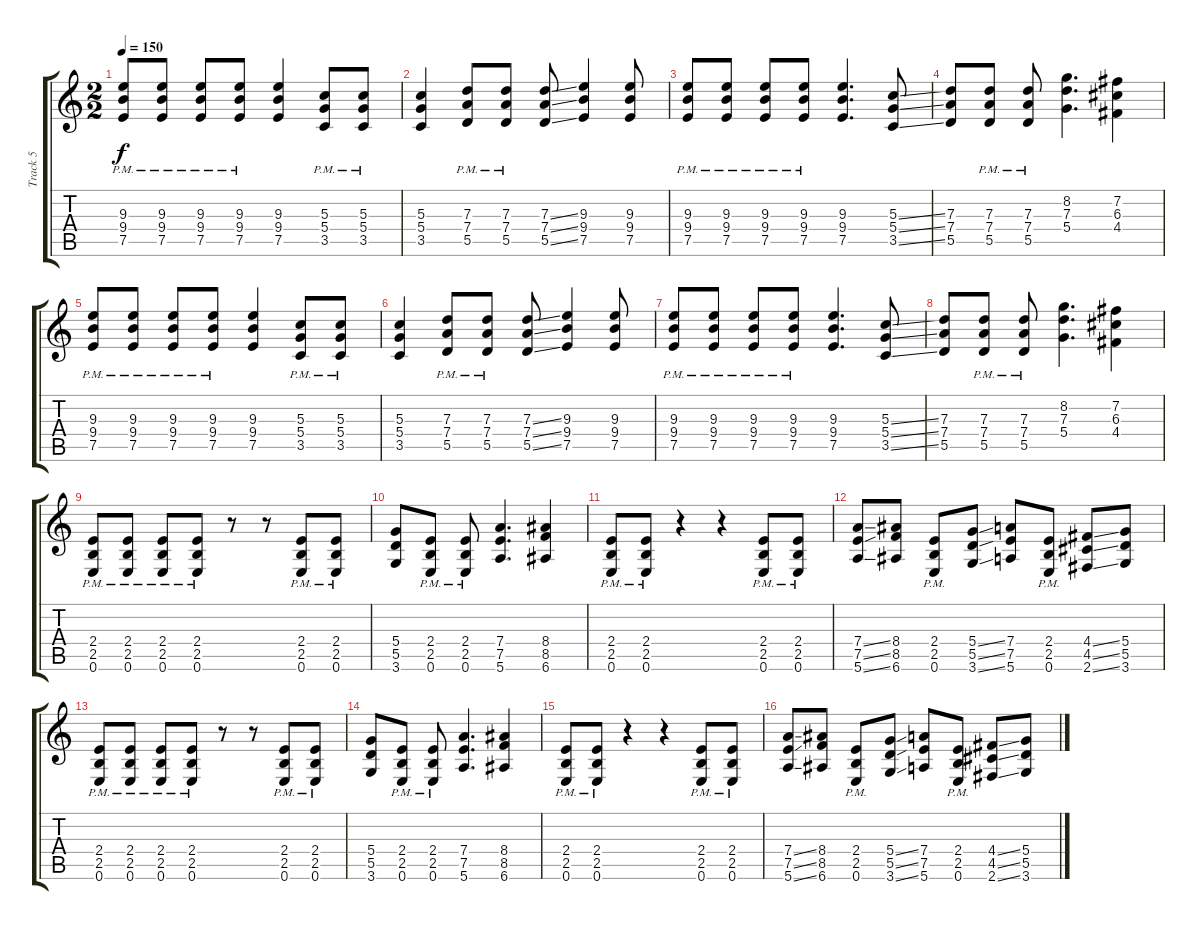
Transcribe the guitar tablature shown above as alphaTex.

\track ("Track 5" "Track 5") {instrument overdrivenguitar}
\staff {score tabs}
\tuning (E4 B3 G3 D3 A2 E2) {hide}
\ts (2 2)
\tempo 150
\clef g2
\ks c
(9.3 9.4 7.5{pm}).8{dy f} (9.3{pm} 9.4{pm} 7.5{pm}).8 (9.3{pm} 9.4{pm} 7.5{pm}).8 (9.3{pm} 9.4{pm} 7.5{pm}).8 (9.3 9.4 7.5).4 (5.3{pm} 5.4{pm} 3.5{pm}).8 (5.3{pm} 5.4{pm} 3.5{pm}).8 |
(5.3 5.4 3.5).4 (7.3{pm} 7.4{pm} 5.5{pm}).8 (7.3{pm} 7.4{pm} 5.5{pm}).8 (7.3{ss} 7.4{ss} 5.5{ss}).8 (9.3 9.4 7.5).4 (9.3 9.4 7.5).8 |
(9.3{pm} 9.4{pm} 7.5{pm}).8 (9.3{pm} 9.4{pm} 7.5{pm}).8 (9.3{pm} 9.4{pm} 7.5{pm}).8 (9.3{pm} 9.4{pm} 7.5{pm}).8 (9.3 9.4 7.5).4{d} (5.3{ss} 5.4{ss} 3.5{ss}).8 |
(7.3 7.4 5.5).8 (7.3{pm} 7.4{pm} 5.5{pm}).8 (7.3{pm} 7.4{pm} 5.5{pm}).8 (8.2 7.3 5.4).4{d} (7.2 6.3 4.4).4 |
(9.3 9.4 7.5{pm}).8 (9.3{pm} 9.4{pm} 7.5{pm}).8 (9.3{pm} 9.4{pm} 7.5{pm}).8 (9.3{pm} 9.4{pm} 7.5{pm}).8 (9.3 9.4 7.5).4 (5.3{pm} 5.4{pm} 3.5{pm}).8 (5.3{pm} 5.4{pm} 3.5{pm}).8 |
(5.3 5.4 3.5).4 (7.3{pm} 7.4{pm} 5.5{pm}).8 (7.3{pm} 7.4{pm} 5.5{pm}).8 (7.3{ss} 7.4{ss} 5.5{ss}).8 (9.3 9.4 7.5).4 (9.3 9.4 7.5).8 |
(9.3{pm} 9.4{pm} 7.5{pm}).8 (9.3{pm} 9.4{pm} 7.5{pm}).8 (9.3{pm} 9.4{pm} 7.5{pm}).8 (9.3{pm} 9.4{pm} 7.5{pm}).8 (9.3 9.4 7.5).4{d} (5.3{ss} 5.4{ss} 3.5{ss}).8 |
(7.3 7.4 5.5).8 (7.3{pm} 7.4{pm} 5.5{pm}).8 (7.3{pm} 7.4{pm} 5.5{pm}).8 (8.2 7.3 5.4).4{d} (7.2 6.3 4.4).4 |
(2.4{pm} 2.5{pm} 0.6{pm}).8 (2.4{pm} 2.5{pm} 0.6{pm}).8 (2.4{pm} 2.5{pm} 0.6{pm}).8 (2.4{pm} 2.5{pm} 0.6{pm}).8 r.8 r.8 (2.4{pm} 2.5{pm} 0.6{pm}).8 (2.4{pm} 2.5{pm} 0.6{pm}).8 |
(5.4 5.5 3.6).8 (2.4{pm} 2.5{pm} 0.6{pm}).8 (2.4{pm} 2.5{pm} 0.6{pm}).8 (7.4 7.5 5.6).4{d} (8.4 8.5 6.6).4 |
(2.4{pm} 2.5{pm} 0.6{pm}).8 (2.4{pm} 2.5{pm} 0.6{pm}).8 r.4 r.4 (2.4{pm} 2.5{pm} 0.6{pm}).8 (2.4{pm} 2.5{pm} 0.6{pm}).8 |
(7.4{ss} 7.5{ss} 5.6{ss}).8 (8.4 8.5 6.6).8 (2.4 2.5 0.6{pm}).8 (5.4{ss} 5.5{ss} 3.6{ss}).8 (7.4 7.5 5.6).8 (2.4 2.5 0.6{pm}).8 (4.4{ss} 4.5{ss} 2.6{ss}).8 (5.4 5.5 3.6).8 |
(2.4{pm} 2.5{pm} 0.6{pm}).8 (2.4{pm} 2.5{pm} 0.6{pm}).8 (2.4{pm} 2.5{pm} 0.6{pm}).8 (2.4{pm} 2.5{pm} 0.6{pm}).8 r.8 r.8 (2.4{pm} 2.5{pm} 0.6{pm}).8 (2.4{pm} 2.5{pm} 0.6{pm}).8 |
(5.4 5.5 3.6).8 (2.4 2.5 0.6{pm}).8 (2.4 2.5 0.6{pm}).8 (7.4 7.5 5.6).4{d} (8.4 8.5 6.6).4 |
(2.4{pm} 2.5{pm} 0.6{pm}).8 (2.4{pm} 2.5{pm} 0.6{pm}).8 r.4 r.4 (2.4{pm} 2.5{pm} 0.6{pm}).8 (2.4{pm} 2.5{pm} 0.6{pm}).8 |
(7.4{ss} 7.5{ss} 5.6{ss}).8 (8.4 8.5 6.6).8 (2.4 2.5 0.6{pm}).8 (5.4{ss} 5.5{ss} 3.6{ss}).8 (7.4 7.5 5.6).8 (2.4 2.5 0.6{pm}).8 (4.4{ss} 4.5{ss} 2.6{ss}).8 (5.4 5.5 3.6).8
